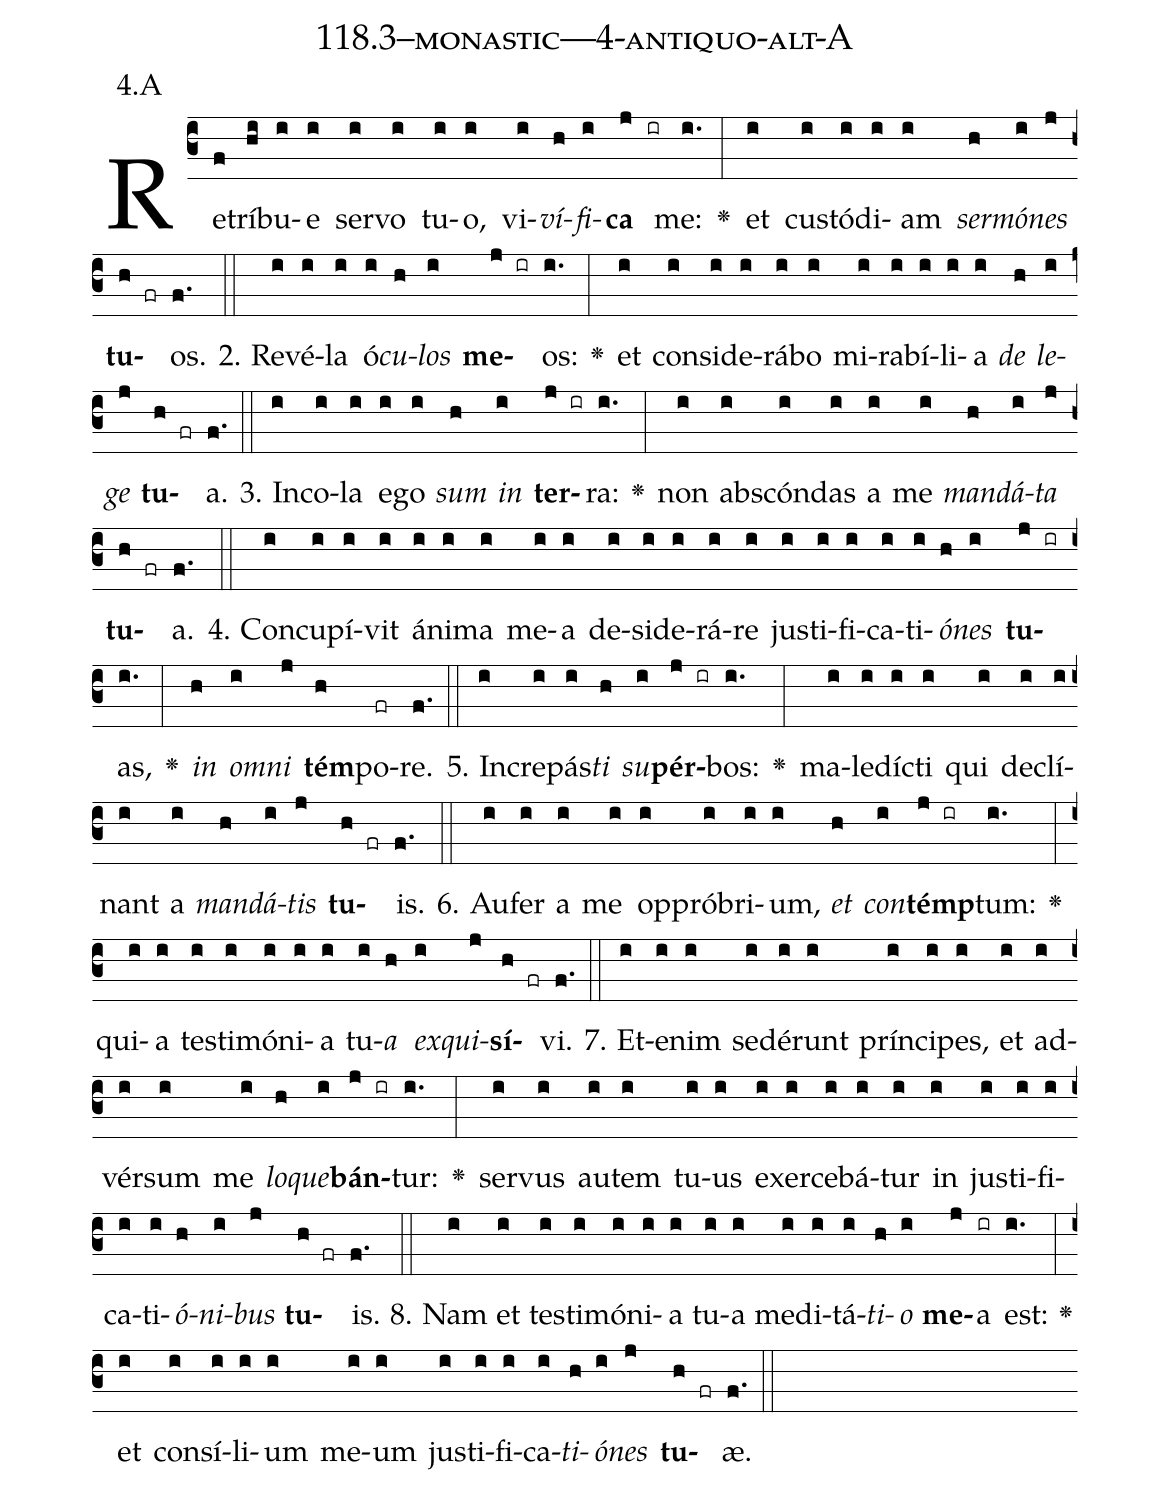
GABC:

name: 118.3--monastic---4-antiquo-alt-A;
annotation: 4.A;
%%
(c3)Re(f)trí(hi)bu(i)e(i) ser(i)vo(i) tu(i)o,(i) vi(i)<i>ví</i>(h)<i>fi</i>(i)<b>ca</b>(j ir) me:(i.) <v>\greheightstar</v>(:) et(i) cus(i)tó(i)di(i)am(i) <i>ser</i>(h)<i>mó</i>(i)<i>nes</i>(j) <b>tu</b>(h fr)os.(f.) (::)
2. Re(i)vé(i)la(i) ó(i)<i>cu</i>(h)<i>los</i>(i) <b>me</b>(j ir)os:(i.) <v>\greheightstar</v>(:) et(i) con(i)si(i)de(i)rá(i)bo(i) mi(i)ra(i)bí(i)li(i)a(i) <i>de</i>(h) <i>le</i>(i)<i>ge</i>(j) <b>tu</b>(h fr)a.(f.) (::)
3. In(i)co(i)la(i) e(i)go(i) <i>sum</i>(h) <i>in</i>(i) <b>ter</b>(j ir)ra:(i.) <v>\greheightstar</v>(:) non(i) abs(i)cón(i)das(i) a(i) me(i) <i>man</i>(h)<i>dá</i>(i)<i>ta</i>(j) <b>tu</b>(h fr)a.(f.) (::)
4. Con(i)cu(i)pí(i)vit(i) á(i)ni(i)ma(i) me(i)a(i) de(i)si(i)de(i)rá(i)re(i) jus(i)ti(i)fi(i)ca(i)ti(i)<i>ó</i>(h)<i>nes</i>(i) <b>tu</b>(j ir)as,(i.) <v>\greheightstar</v>(:) <i>in</i>(h) <i>om</i>(i)<i>ni</i>(j) <b>tém</b>(h)po(fr)re.(f.) (::)
5. In(i)cre(i)pás(i)<i>ti</i>(h) <i>su</i>(i)<b>pér</b>(j ir)bos:(i.) <v>\greheightstar</v>(:) ma(i)le(i)díc(i)ti(i) qui(i) de(i)clí(i)nant(i) a(i) <i>man</i>(h)<i>dá</i>(i)<i>tis</i>(j) <b>tu</b>(h fr)is.(f.) (::)
6. Au(i)fer(i) a(i) me(i) op(i)pró(i)bri(i)um,(i) <i>et</i>(h) <i>con</i>(i)<b>témp</b>(j ir)tum:(i.) <v>\greheightstar</v>(:) qui(i)a(i) tes(i)ti(i)mó(i)ni(i)a(i) tu(i)<i>a</i>(h) <i>ex</i>(i)<i>qui</i>(j)<b>sí</b>(h fr)vi.(f.) (::)
7. Et(i)e(i)nim(i) se(i)dé(i)runt(i) prín(i)ci(i)pes,(i) et(i) ad(i)vér(i)sum(i) me(i) <i>lo</i>(h)<i>que</i>(i)<b>bán</b>(j ir)tur:(i.) <v>\greheightstar</v>(:) ser(i)vus(i) au(i)tem(i) tu(i)us(i) ex(i)er(i)ce(i)bá(i)tur(i) in(i) jus(i)ti(i)fi(i)ca(i)ti(i)<i>ó</i>(h)<i>ni</i>(i)<i>bus</i>(j) <b>tu</b>(h fr)is.(f.) (::)
8. Nam(i) et(i) tes(i)ti(i)mó(i)ni(i)a(i) tu(i)a(i) me(i)di(i)tá(i)<i>ti</i>(h)<i>o</i>(i) <b>me</b>(j)a(ir) est:(i.) <v>\greheightstar</v>(:) et(i) con(i)sí(i)li(i)um(i) me(i)um(i) jus(i)ti(i)fi(i)ca(i)<i>ti</i>(h)<i>ó</i>(i)<i>nes</i>(j) <b>tu</b>(h fr)æ.(f.) (::)
